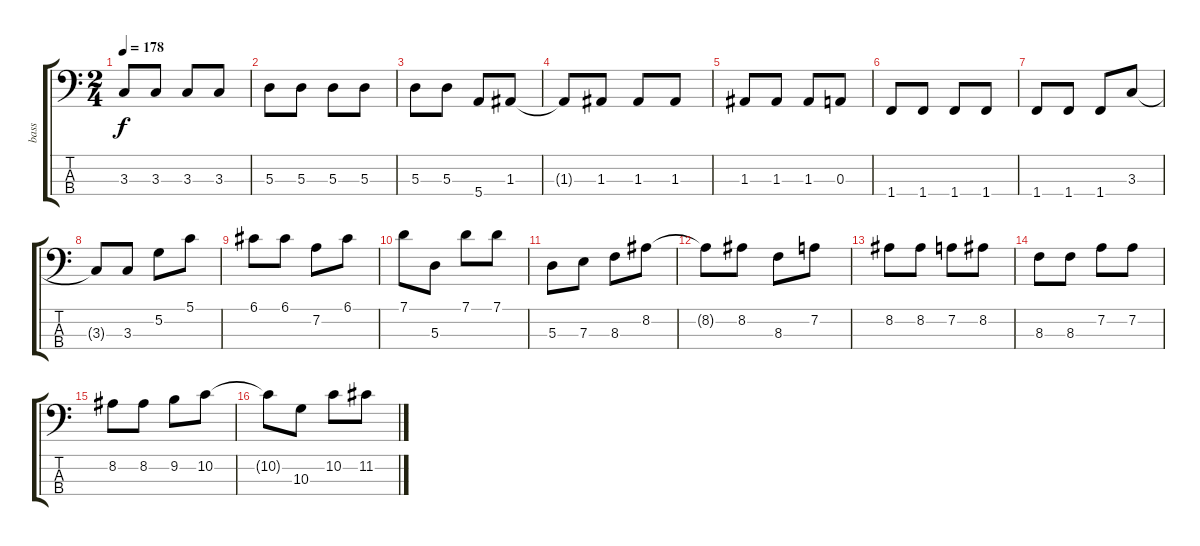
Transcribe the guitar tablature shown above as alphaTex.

\track ("bass" "bass") {instrument electricbassfinger}
\staff {score tabs}
\tuning (G2 D2 A1 E1) {hide}
\ts (2 4)
\tempo 178
\clef f4
\ks c
3.3.8{dy f} 3.3.8 3.3.8 3.3.8 |
5.3.8 5.3.8 5.3.8 5.3.8 |
5.3.8 5.3.8 5.4.8 1.3.8 |
1.3{t}.8 1.3.8 1.3.8 1.3.8 |
1.3.8 1.3.8 1.3.8 0.3.8 |
1.4.8 1.4.8 1.4.8 1.4.8 |
1.4.8 1.4.8 1.4.8 3.3.8 |
3.3{t}.8 3.3.8 5.2.8 5.1.8 |
6.1.8 6.1.8 7.2.8 6.1.8 |
7.1.8 5.3.8 7.1.8 7.1.8 |
5.3.8 7.3.8 8.3.8 8.2.8 |
8.2{t}.8 8.2.8 8.3.8 7.2.8 |
8.2.8 8.2.8 7.2.8 8.2.8 |
8.3.8 8.3.8 7.2.8 7.2.8 |
8.2.8 8.2.8 9.2.8 10.2.8 |
10.2{t}.8 10.3.8 10.2.8 11.2.8
